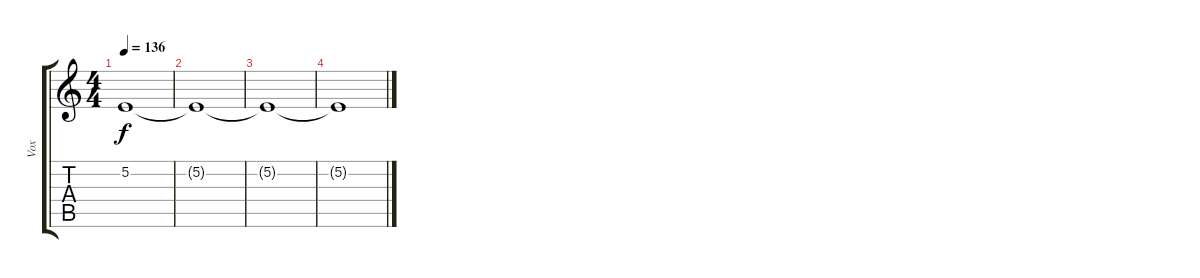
\track ("Vox" "Vox") {instrument tenorsax}
\staff {score tabs}
\tuning (E4 B3 G3 D3 A2 E2) {hide}
\ts (4 4)
\tempo 136
\clef g2
\ks c
5.2.1{dy f volume 0} |
5.2{t}.1 |
5.2{t}.1 |
5.2{t}.1
